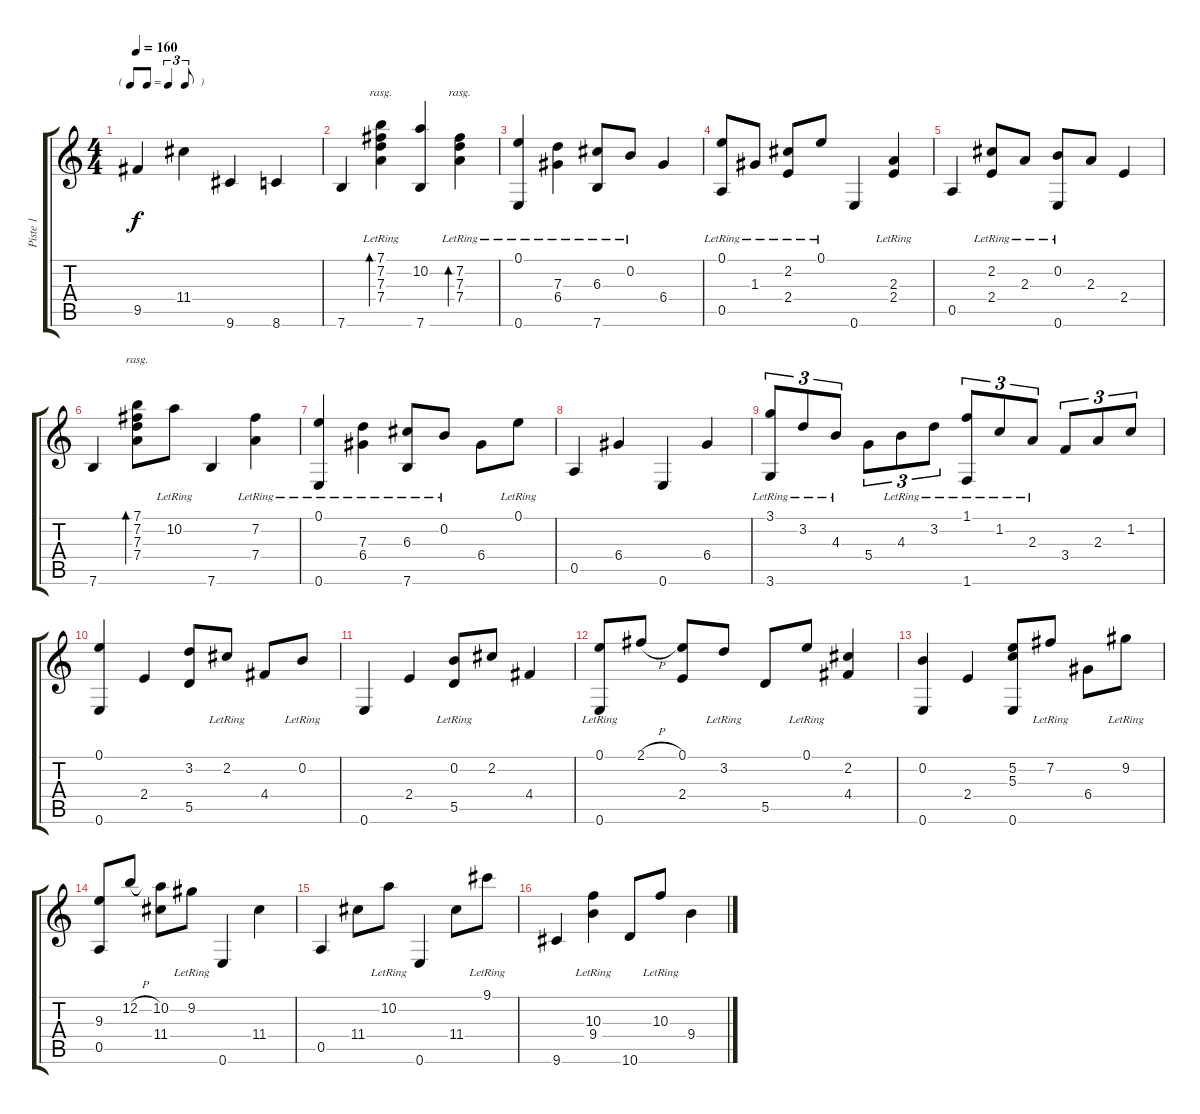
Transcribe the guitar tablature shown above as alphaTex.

\track ("Piste 1" "Piste 1") {instrument acousticguitarnylon}
\staff {score tabs}
\tuning (E4 B3 G3 D3 A2 E2) {hide}
\ts (4 4)
\tf triplet8th
\tempo 160
\clef g2
\ks c
9.5.4{dy f} 11.4.4 9.6.4 8.6.4 |
7.6.4 (7.1{lr} 7.2{lr} 7.3{lr} 7.4).4{bd 480 rasg ii} (10.2 7.6).4 (7.2{lr} 7.3{lr} 7.4).4{bd 480 rasg ii} |
(0.1{lr} 0.6).4 (7.3{lr} 6.4).4 (6.3{lr} 7.6).8 0.2{lr}.8 6.4.4 |
(0.1{lr} 0.5).8 1.3{lr}.8 (2.2{lr} 2.4).8 0.1{lr}.8 0.6.4 (2.3{lr} 2.4).4 |
0.5.4 (2.2{lr} 2.4).8 2.3{lr}.8 (0.2{lr} 0.6).8 2.3.8 2.4.4 |
7.6.4 (7.1 7.2 7.3 7.4).8{bd 240 rasg ii} 10.2{lr}.8 7.6.4 (7.2{lr} 7.4).4 |
(0.1{lr} 0.6).4 (7.3{lr} 6.4).4 (6.3{lr} 7.6).8 0.2{lr}.8 6.4.8 0.1{lr}.8 |
0.5.4 6.4.4 0.6.4 6.4.4 |
(3.1{lr} 3.6).8{tu (3 2)} 3.2{lr}.8{tu (3 2)} 4.3{lr}.8{tu (3 2)} 5.4.8{tu (3 2)} 4.3{lr}.8{tu (3 2)} 3.2{lr}.8{tu (3 2)} (1.1{lr} 1.6).8{tu (3 2)} 1.2{lr}.8{tu (3 2)} 2.3{lr}.8{tu (3 2)} 3.4.8{tu (3 2)} 2.3.8{tu (3 2)} 1.2.8{tu (3 2)} |
(0.1 0.6).4 2.4.4 (3.2 5.5).8 2.2{lr}.8 4.4.8 0.2{lr}.8 |
0.6.4 2.4.4 (0.2{lr} 5.5).8 2.2.8 4.4.4 |
(0.1{lr} 0.6).8 2.1{h}.8 (0.1 2.4).8 3.2{lr}.8 5.5.8 0.1{lr}.8 (2.2 4.4).4 |
(0.2 0.6).4 2.4.4 (5.2 5.3 0.6).8 7.2{lr}.8 6.4.8 9.2{lr}.8 |
(9.3 0.5).8 12.2{h}.8 (10.2 11.4).8 9.2{lr}.8 0.6.4 11.4.4 |
0.5.4 11.4.8 10.2{lr}.8 0.6.4 11.4.8 9.1{lr}.8 |
9.6.4 (10.3{lr} 9.4).4 10.6.8 10.3{lr}.8 9.4.4
